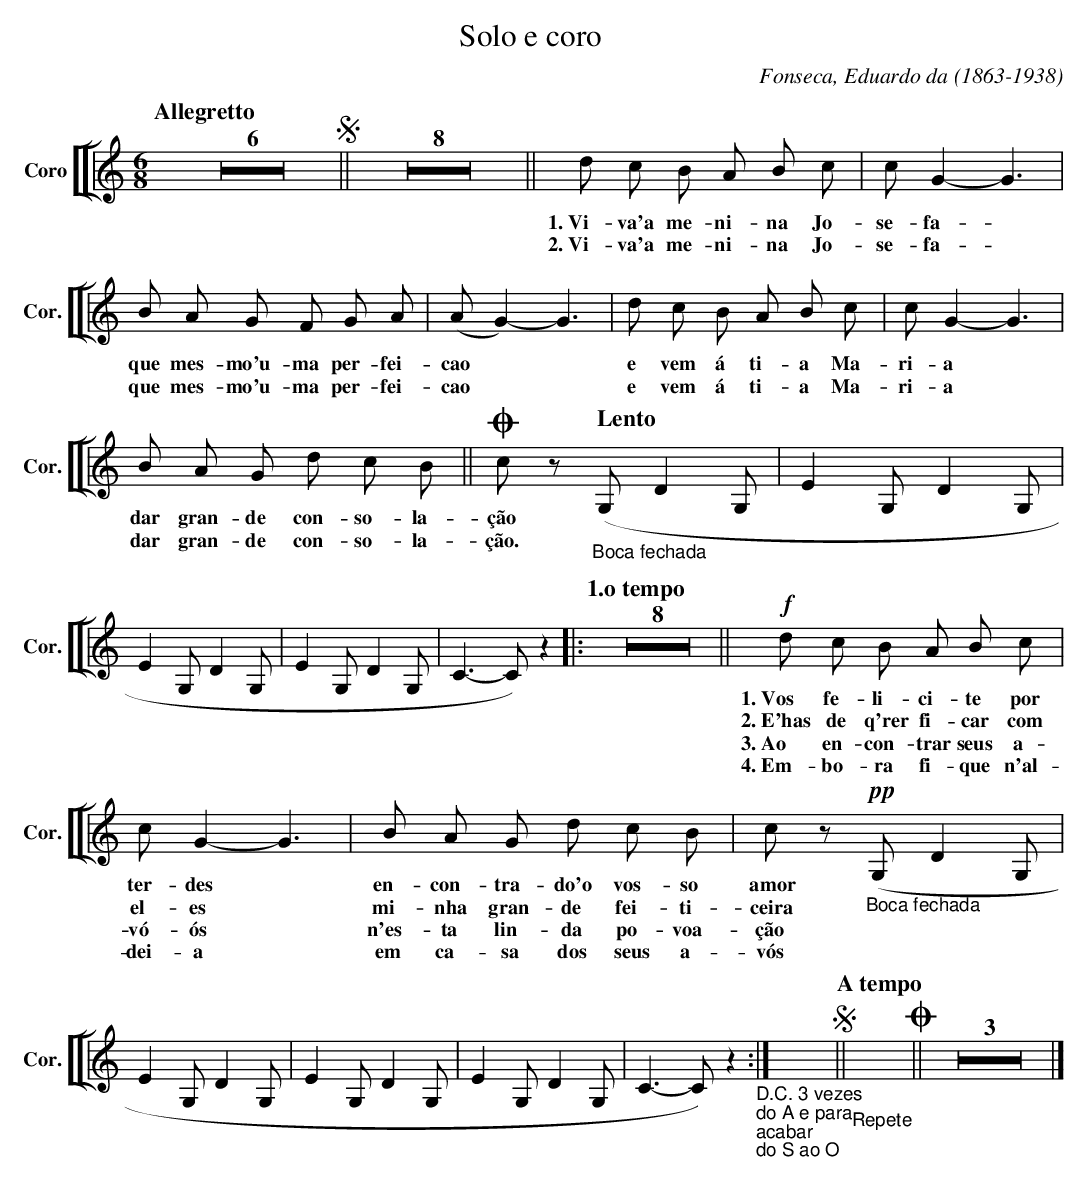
X:1
T:Solo e coro
C:Fonseca, Eduardo da (1863-1938)
M:6/8
L:1/8
K:C
V: 13 clef=treble name="Coro" sname="Cor."
%%staves [[ 13 ]]
[Q:"Allegretto"] Z6 !segno! || Z8 || \
   d c B A B c | c-G2-G3 | B A G F G A | (AG2)-G3 | \
w: 1.~Vi-va'a me-ni-na Jo-se-fa-~ que mes-mo'u-ma per-fei-cao |
w: 2.~Vi-va'a me-ni-na Jo-se-fa-~ que mes-mo'u-ma per-fei-cao |
   d c B A B c | c G2-G3 | B A G d c B || !coda!cz [Q: "Lento"] "_Boca fechada" (G,D2G,|E2 G,D2 G, | E2 G,D2 G, | E2 G,D2 G, | C3-C)z2 |: [Q: "1.o tempo"] Z8 || \
w: e vem \'a ti-a Ma-ri-a | dar gran-de con-so-la-\cc\~ao
w: e vem \'a ti-a Ma-ri-a | dar gran-de con-so-la-\cc\~ao.
   !f! d c B A B c | c-G2-G3 | B A G d c B | cz !pp! "_Boca fechada" (G,D2G,|E2 G,D2 G, | E2 G,D2 G, | E2 G,D2 G, | C3-C)z2 \
w: 1.~Vos fe-li-ci-te por ter-des     | en-con-tra-do'o vos-so amor |
w: 2.~E'has de q'rer fi-car com el-es | mi-nha gran-de fei-ti-ceira |
w: 3.~Ao en-con-trar seus a-v\'o-\'os | n'es-ta lin-da po-voa-\cc\~ao |
w: 4.~Em-bo-ra fi-que n'al-dei-a      | em ca-sa dos seus a-v\'os |
   "_D.C. 3 vezes""_do A e para""_acabar""_do S ao O" :| X [Q:"A tempo"] !segno!|| "_Repete" X !coda!|| \
   Z3 |] \
